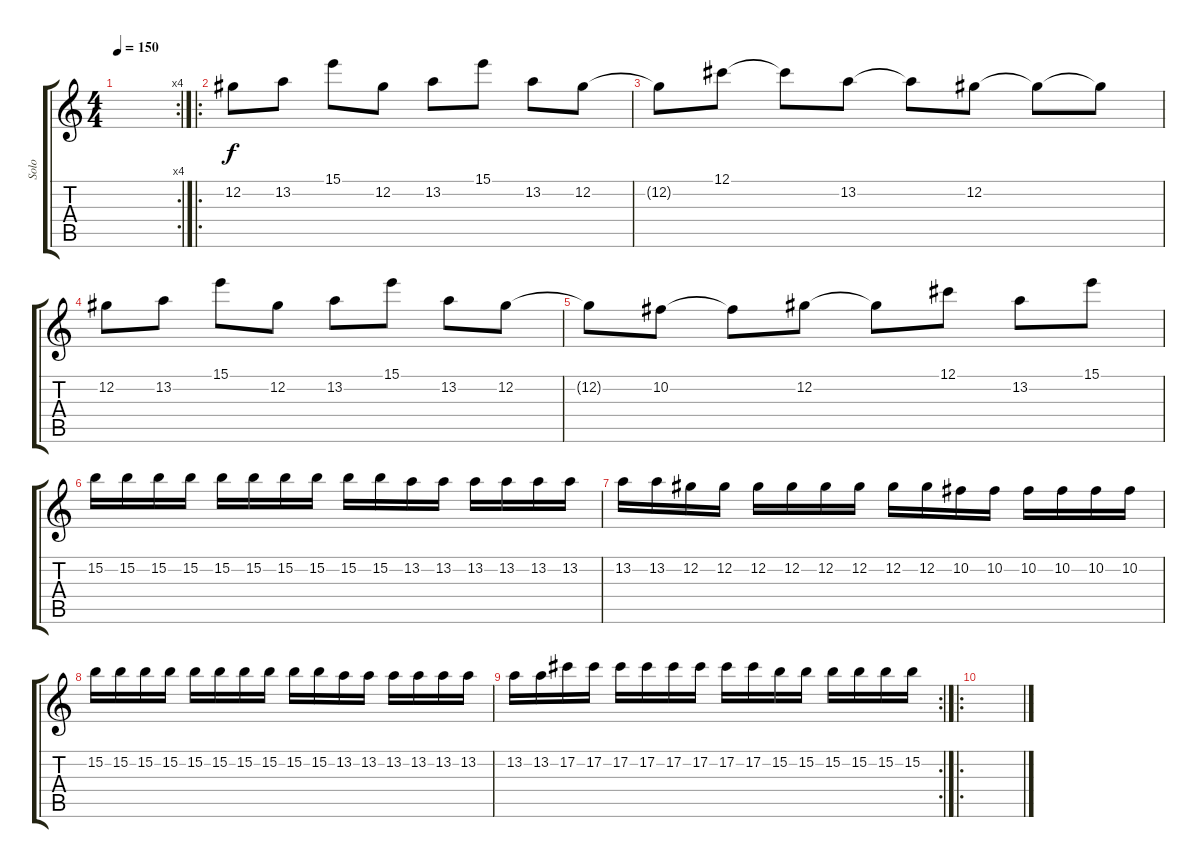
\track ("Solo" "Solo") {instrument overdrivenguitar}
\staff {score tabs}
\tuning (Db4 Ab3 E3 B2 Gb2 B1) {hide}
\rc 4
\ts (4 4)
\tempo 150
\clef g2
\ks c
|
\ro
12.2.8 13.2.8 15.1.8 12.2.8 13.2.8 15.1.8 13.2.8 12.2.8 |
12.2{t}.8 12.1.8 12.1{t}.8 13.2.8 13.2{t}.8 12.2.8 12.2{t}.8 12.2{t}.8 |
12.2.8 13.2.8 15.1.8 12.2.8 13.2.8 15.1.8 13.2.8 12.2.8 |
12.2{t}.8 10.2.8 10.2{t}.8 12.2.8 12.2{t}.8 12.1.8 13.2.8 15.1.8 |
15.2.16 15.2.16 15.2.16 15.2.16 15.2.16 15.2.16 15.2.16 15.2.16 15.2.16 15.2.16 13.2.16 13.2.16 13.2.16 13.2.16 13.2.16 13.2.16 |
13.2.16 13.2.16 12.2.16 12.2.16 12.2.16 12.2.16 12.2.16 12.2.16 12.2.16 12.2.16 10.2.16 10.2.16 10.2.16 10.2.16 10.2.16 10.2.16 |
15.2.16 15.2.16 15.2.16 15.2.16 15.2.16 15.2.16 15.2.16 15.2.16 15.2.16 15.2.16 13.2.16 13.2.16 13.2.16 13.2.16 13.2.16 13.2.16 |
\rc 2
13.2.16 13.2.16 17.2.16 17.2.16 17.2.16 17.2.16 17.2.16 17.2.16 17.2.16 17.2.16 15.2.16 15.2.16 15.2.16 15.2.16 15.2.16 15.2.16 |
\ro
